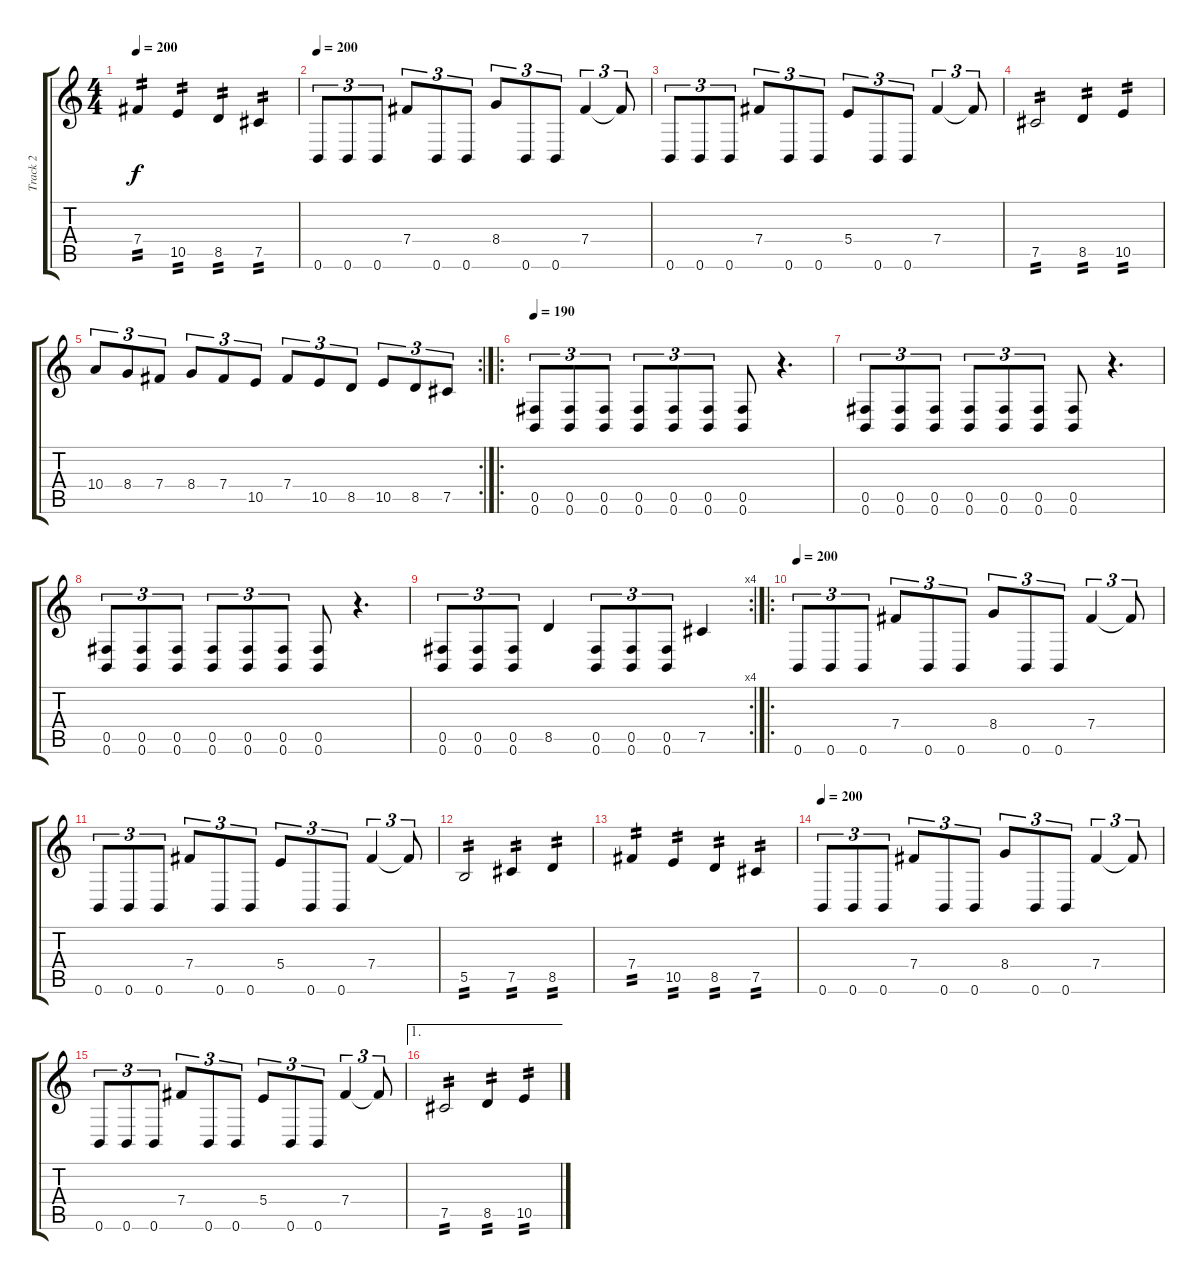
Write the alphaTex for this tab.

\track ("Track 2" "Track 2") {instrument distortionguitar}
\staff {score tabs}
\tuning (Db4 Ab3 E3 B2 Gb2 B1) {hide}
\ts (4 4)
\tempo 200
\clef g2
\ks c
7.4.4{tp 2 dy f} 10.5.4{tp 2} 8.5.4{tp 2} 7.5.4{tp 2} |
\tempo 200
0.6.8{tu (3 2)} 0.6.8{tu (3 2)} 0.6.8{tu (3 2)} 7.4.8{tu (3 2)} 0.6.8{tu (3 2)} 0.6.8{tu (3 2)} 8.4.8{tu (3 2)} 0.6.8{tu (3 2)} 0.6.8{tu (3 2)} 7.4.4{tu (3 2)} 7.4{t}.8{tu (3 2)} |
0.6.8{tu (3 2)} 0.6.8{tu (3 2)} 0.6.8{tu (3 2)} 7.4.8{tu (3 2)} 0.6.8{tu (3 2)} 0.6.8{tu (3 2)} 5.4.8{tu (3 2)} 0.6.8{tu (3 2)} 0.6.8{tu (3 2)} 7.4.4{tu (3 2)} 7.4{t}.8{tu (3 2)} |
7.5.2{tp 2} 8.5.4{tp 2} 10.5.4{tp 2} |
\rc 2
10.4.8{tu (3 2)} 8.4.8{tu (3 2)} 7.4.8{tu (3 2)} 8.4.8{tu (3 2)} 7.4.8{tu (3 2)} 10.5.8{tu (3 2)} 7.4.8{tu (3 2)} 10.5.8{tu (3 2)} 8.5.8{tu (3 2)} 10.5.8{tu (3 2)} 8.5.8{tu (3 2)} 7.5.8{tu (3 2)} |
\ro
\tempo 190
(0.5 0.6).8{tu (3 2)} (0.5 0.6).8{tu (3 2)} (0.5 0.6).8{tu (3 2)} (0.5 0.6).8{tu (3 2)} (0.5 0.6).8{tu (3 2)} (0.5 0.6).8{tu (3 2)} (0.5 0.6).8 r.4{d} |
(0.5 0.6).8{tu (3 2)} (0.5 0.6).8{tu (3 2)} (0.5 0.6).8{tu (3 2)} (0.5 0.6).8{tu (3 2)} (0.5 0.6).8{tu (3 2)} (0.5 0.6).8{tu (3 2)} (0.5 0.6).8 r.4{d} |
(0.5 0.6).8{tu (3 2)} (0.5 0.6).8{tu (3 2)} (0.5 0.6).8{tu (3 2)} (0.5 0.6).8{tu (3 2)} (0.5 0.6).8{tu (3 2)} (0.5 0.6).8{tu (3 2)} (0.5 0.6).8 r.4{d} |
\rc 4
(0.5 0.6).8{tu (3 2)} (0.5 0.6).8{tu (3 2)} (0.5 0.6).8{tu (3 2)} 8.5.4 (0.5 0.6).8{tu (3 2)} (0.5 0.6).8{tu (3 2)} (0.5 0.6).8{tu (3 2)} 7.5.4 |
\ro
\tempo 200
0.6.8{tu (3 2)} 0.6.8{tu (3 2)} 0.6.8{tu (3 2)} 7.4.8{tu (3 2)} 0.6.8{tu (3 2)} 0.6.8{tu (3 2)} 8.4.8{tu (3 2)} 0.6.8{tu (3 2)} 0.6.8{tu (3 2)} 7.4.4{tu (3 2)} 7.4{t}.8{tu (3 2)} |
0.6.8{tu (3 2)} 0.6.8{tu (3 2)} 0.6.8{tu (3 2)} 7.4.8{tu (3 2)} 0.6.8{tu (3 2)} 0.6.8{tu (3 2)} 5.4.8{tu (3 2)} 0.6.8{tu (3 2)} 0.6.8{tu (3 2)} 7.4.4{tu (3 2)} 7.4{t}.8{tu (3 2)} |
5.5.2{tp 2} 7.5.4{tp 2} 8.5.4{tp 2} |
7.4.4{tp 2} 10.5.4{tp 2} 8.5.4{tp 2} 7.5.4{tp 2} |
\tempo 200
0.6.8{tu (3 2)} 0.6.8{tu (3 2)} 0.6.8{tu (3 2)} 7.4.8{tu (3 2)} 0.6.8{tu (3 2)} 0.6.8{tu (3 2)} 8.4.8{tu (3 2)} 0.6.8{tu (3 2)} 0.6.8{tu (3 2)} 7.4.4{tu (3 2)} 7.4{t}.8{tu (3 2)} |
0.6.8{tu (3 2)} 0.6.8{tu (3 2)} 0.6.8{tu (3 2)} 7.4.8{tu (3 2)} 0.6.8{tu (3 2)} 0.6.8{tu (3 2)} 5.4.8{tu (3 2)} 0.6.8{tu (3 2)} 0.6.8{tu (3 2)} 7.4.4{tu (3 2)} 7.4{t}.8{tu (3 2)} |
\ae 1
7.5.2{tp 2} 8.5.4{tp 2} 10.5.4{tp 2}
